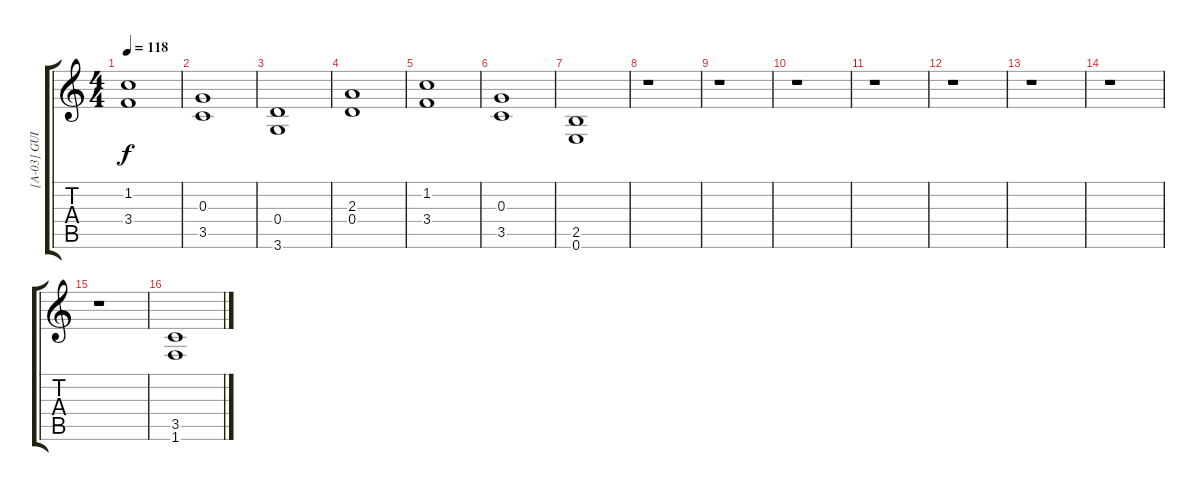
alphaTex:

\track ("[A-03] GUITER" "[A-03] GUI") {instrument distortionguitar}
\staff {score tabs}
\tuning (E4 B3 G3 D3 A2 E2) {hide}
\ts (4 4)
\tempo 118
\clef g2
\ks c
(1.2 3.4).1{dy f} |
(0.3 3.5).1 |
(0.4 3.6).1 |
(2.3 0.4).1 |
(1.2 3.4).1 |
(0.3 3.5).1 |
(2.5 0.6).1 |
r.1 |
r.1 |
r.1 |
r.1 |
r.1 |
r.1 |
r.1 |
r.1 |
(3.5 1.6).1
